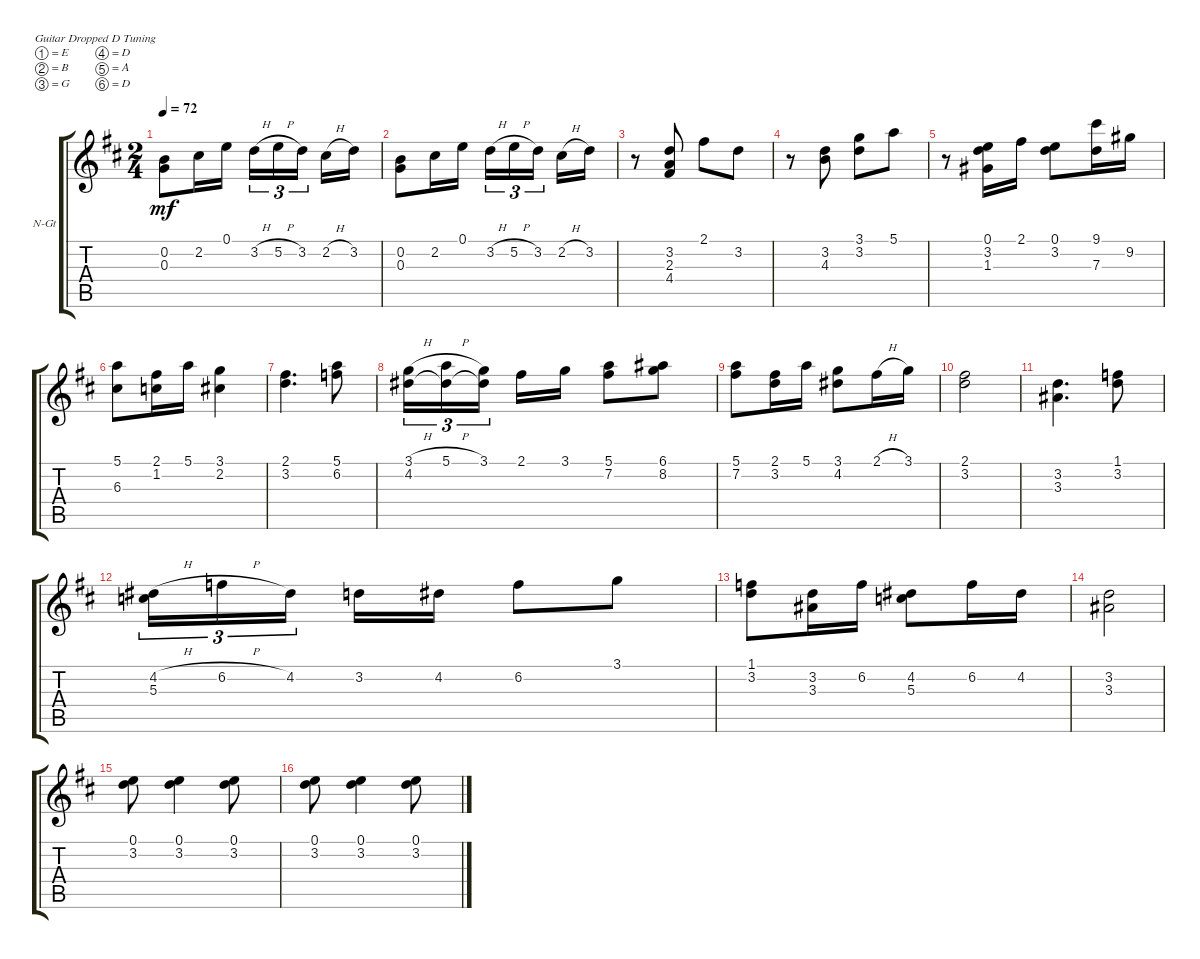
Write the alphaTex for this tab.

\bracketExtendMode groupsimilarinstruments
\firstSystemTrackNameOrientation horizontal
\otherSystemsTrackNameOrientation horizontal
\track ("Untitled" "N-Gt") {instrument acousticgrandpiano}
\staff {score tabs}
\tuning (E4 B3 G3 D3 A2 D2)
\displaytranspose 12
\ts (2 4)
\tempo 72
\clef g2
\ks d
(0.2 0.3).8{dy mf} 2.2.16 0.1.16 3.2{h}.16{tu (3 2)} 5.2{h}.16{tu (3 2)} 3.2.16{tu (3 2)} 2.2{h}.16 3.2.16 |
(0.2 0.3).8 2.2.16 0.1.16 3.2{h}.16{tu (3 2)} 5.2{h}.16{tu (3 2)} 3.2.16{tu (3 2)} 2.2{h}.16 3.2.16 |
r.8 (3.2 2.3 4.4).8 2.1.8 3.2.8 |
r.8 (3.2 4.3).8 (3.1 3.2).8 5.1.8 |
r.8 (0.1 3.2 1.3).16 2.1.16 (0.1 3.2).8 (9.1 7.3).16 9.2.16 |
(5.1 6.3).8 (2.1 1.2).16 5.1.16 (3.1 2.2).4 |
(2.1 3.2).4{d} (5.1 6.2).8 |
(3.1{h} 4.2).16{tu (3 2)} (5.1{h} 4.2{t}).16{tu (3 2)} (3.1 4.2{t}).16{tu (3 2)} 2.1.16 3.1.16 (5.1 7.2).8 (6.1 8.2).8 |
(5.1 7.2).8 (2.1 3.2).16 5.1.16 (3.1 4.2).8 2.1{h}.16 3.1.16 |
(2.1 3.2).2 |
(3.2 3.3).4{d} (1.1 3.2).8 |
(4.2{h} 5.3).16{tu (3 2)} 6.2{h}.16{tu (3 2)} 4.2.16{tu (3 2)} 3.2.16 4.2.16 6.2.8 3.1.8 |
(1.1 3.2).8 (3.2 3.3).16 6.2.16 (4.2 5.3).8 6.2.16 4.2.16 |
(3.2 3.3).2 |
(0.1 3.2).8 (0.1 3.2).4 (0.1 3.2).8 |
(0.1 3.2).8 (0.1 3.2).4 (0.1 3.2).8
